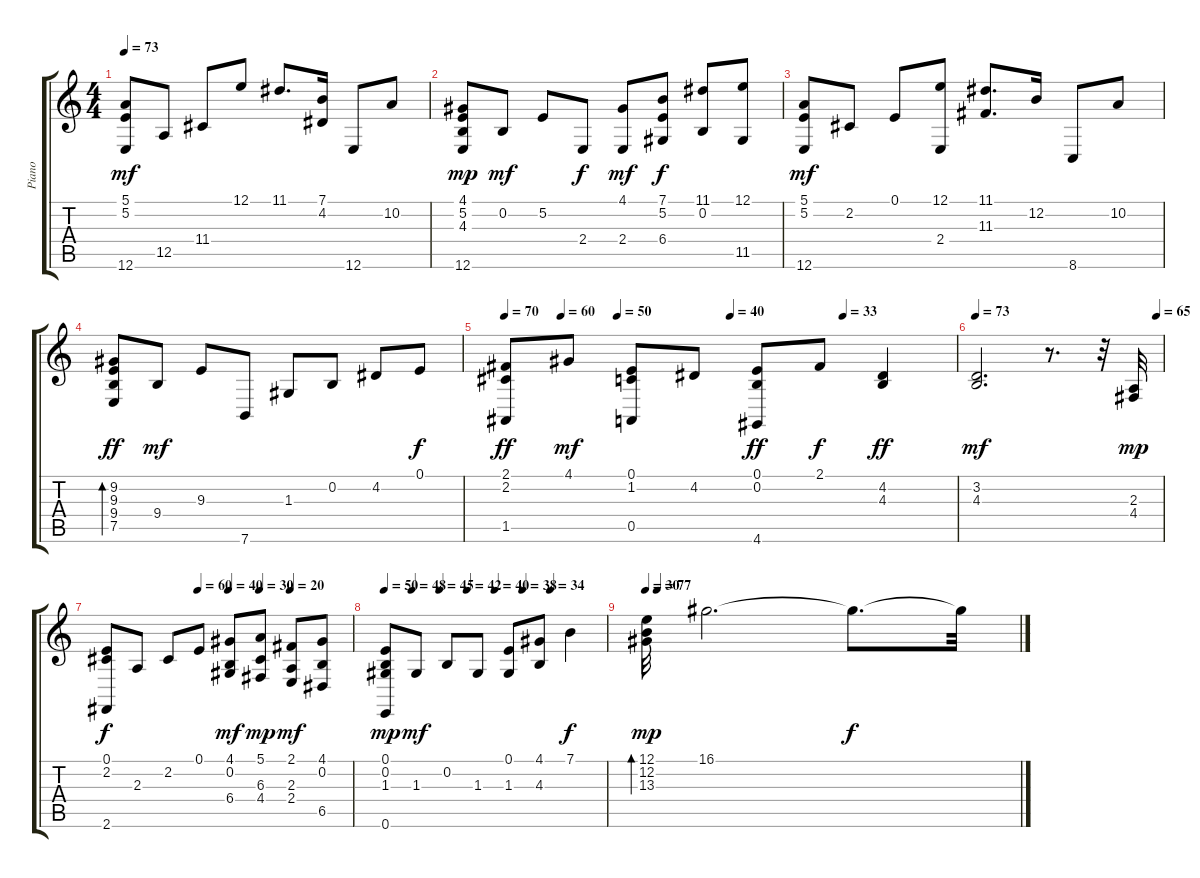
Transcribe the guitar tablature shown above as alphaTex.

\track ("Piano" "Piano") {instrument pad1newage}
\staff {score tabs}
\tuning (E4 B3 G3 D3 A2 E2) {hide}
\ts (4 4)
\tempo 73
\clef g2
\ks c
(5.1 5.2 12.6).8{dy mf} 12.5.8 11.4.8 12.1.8 11.1.8{d} (7.1 4.2).16 12.6.8 10.2.8 |
(4.1 5.2 4.3 12.6).8{dy mp} 0.2.8{dy mf} 5.2.8 2.4.8{dy f} (4.1 2.4).8{dy mf} (7.1 5.2 6.4).8{dy f} (11.1 0.2).8 (12.1 11.5).8 |
(5.1 5.2 12.6).8{dy mf} 2.2.8 0.1.8 (12.1 2.4).8 (11.1 11.3).8{d} 12.2.16 8.6.8 10.2.8 |
(9.2 9.3 9.4 7.5).8{bd 120 dy ff} 9.4.8{dy mf} 9.3.8 7.6.8 1.3.8 0.2.8 4.2.8 0.1.8{dy f} |
\tempo 70
\tempo (60 0.125)
\tempo (50 0.25)
\tempo (40 0.5)
\tempo (33 0.75)
(2.1 2.2 1.5).8{dy ff} 4.1.8{dy mf} (0.1 1.2 0.5).8 4.2.8 (0.1 0.2 4.6).8{dy ff} 2.1.8{dy f} (4.2 4.3).4{dy ff} |
\tempo 73
\tempo (65 0.96875)
(3.2 4.3).2{d dy mf} r.8{d} r.32 (2.3 4.4).32{dy mp} |
\tempo (60 0.375)
\tempo (40 0.5)
\tempo (30 0.625)
\tempo (20 0.75)
(0.1 2.2 2.6).8{dy f} 2.3.8 2.2.8 0.1.8 (4.1 0.2 6.4).8{dy mf} (5.1 6.3 4.4).8{dy mp} (2.1 2.3 2.4).8{dy mf} (4.1 0.2 6.5).8 |
\tempo 50
\tempo (48 0.125)
\tempo (45 0.25)
\tempo (42 0.375)
\tempo (40 0.5)
\tempo (38 0.625)
\tempo (34 0.75)
(0.1 0.2 1.3 0.6).8{dy mp} 1.3.8{dy mf} 0.2.8 1.3.8 (0.1 1.3).8 (4.1 4.3).8 7.1.4{dy f} |
\tempo 30
\tempo (77 0.03125)
(12.1 12.2 13.3).32{bd 480 dy mp} 16.1.2{d} 16.1{t}.8{d dy f} 16.1{t}.32
